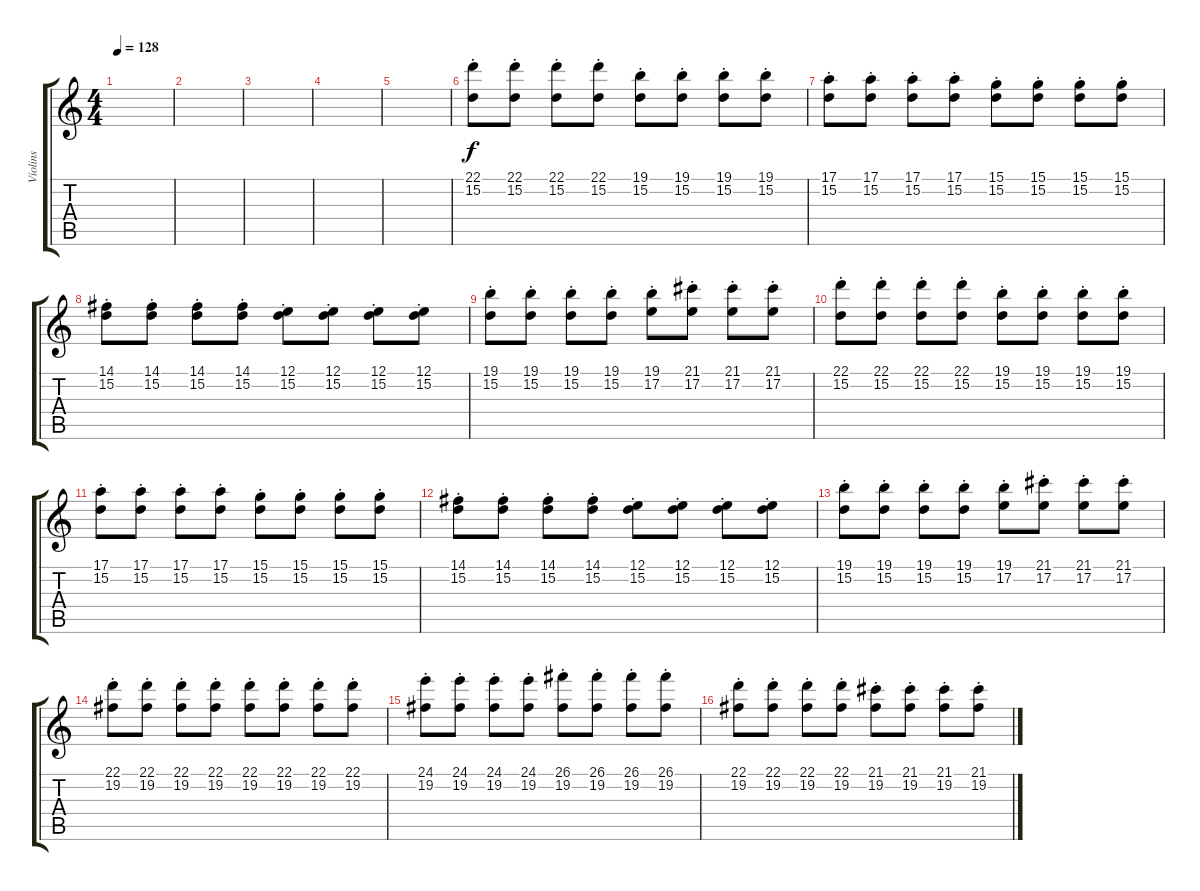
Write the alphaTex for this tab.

\track ("Violins" "Violins") {instrument stringensemble1}
\staff {score tabs}
\tuning (E4 B3 G3 D3 A2 E2) {hide}
\ts (4 4)
\tempo 128
\clef g2
\ks c
|
|
|
|
|
(22.1{st} 15.2).8 (22.1{st} 15.2).8 (22.1{st} 15.2).8 (22.1{st} 15.2).8 (19.1{st} 15.2).8 (19.1{st} 15.2).8 (19.1{st} 15.2).8 (19.1{st} 15.2).8 |
(17.1{st} 15.2).8 (17.1{st} 15.2).8 (17.1{st} 15.2).8 (17.1{st} 15.2).8 (15.1{st} 15.2).8 (15.1{st} 15.2).8 (15.1{st} 15.2).8 (15.1{st} 15.2).8 |
(14.1{st} 15.2{st}).8 (14.1{st} 15.2{st}).8 (14.1{st} 15.2{st}).8 (14.1{st} 15.2{st}).8 (12.1{st} 15.2{st}).8 (12.1{st} 15.2{st}).8 (12.1{st} 15.2{st}).8 (12.1{st} 15.2{st}).8 |
(19.1{st} 15.2{st}).8 (19.1{st} 15.2{st}).8 (19.1{st} 15.2{st}).8 (19.1{st} 15.2{st}).8 (19.1{st} 17.2{st}).8 (21.1{st} 17.2{st}).8 (21.1{st} 17.2{st}).8 (21.1{st} 17.2{st}).8 |
(22.1{st} 15.2).8 (22.1{st} 15.2).8 (22.1{st} 15.2).8 (22.1{st} 15.2).8 (19.1{st} 15.2).8 (19.1{st} 15.2).8 (19.1{st} 15.2).8 (19.1{st} 15.2).8 |
(17.1{st} 15.2).8 (17.1{st} 15.2).8 (17.1{st} 15.2).8 (17.1{st} 15.2).8 (15.1{st} 15.2).8 (15.1{st} 15.2).8 (15.1{st} 15.2).8 (15.1{st} 15.2).8 |
(14.1{st} 15.2{st}).8 (14.1{st} 15.2{st}).8 (14.1{st} 15.2{st}).8 (14.1{st} 15.2{st}).8 (12.1{st} 15.2{st}).8 (12.1{st} 15.2{st}).8 (12.1{st} 15.2{st}).8 (12.1{st} 15.2{st}).8 |
(19.1{st} 15.2{st}).8 (19.1{st} 15.2{st}).8 (19.1{st} 15.2{st}).8 (19.1{st} 15.2{st}).8 (19.1{st} 17.2{st}).8 (21.1{st} 17.2{st}).8 (21.1{st} 17.2{st}).8 (21.1{st} 17.2{st}).8 |
(22.1{st} 19.2{st}).8 (22.1{st} 19.2{st}).8 (22.1{st} 19.2{st}).8 (22.1{st} 19.2{st}).8 (22.1{st} 19.2{st}).8 (22.1{st} 19.2{st}).8 (22.1{st} 19.2{st}).8 (22.1{st} 19.2{st}).8 |
(24.1{st} 19.2{st}).8 (24.1{st} 19.2{st}).8 (24.1{st} 19.2{st}).8 (24.1{st} 19.2{st}).8 (26.1{st} 19.2{st}).8 (26.1{st} 19.2{st}).8 (26.1{st} 19.2{st}).8 (26.1{st} 19.2{st}).8 |
(22.1{st} 19.2{st}).8 (22.1{st} 19.2{st}).8 (22.1{st} 19.2{st}).8 (22.1{st} 19.2{st}).8 (21.1{st} 19.2{st}).8 (21.1{st} 19.2{st}).8 (21.1{st} 19.2{st}).8 (21.1{st} 19.2{st}).8
